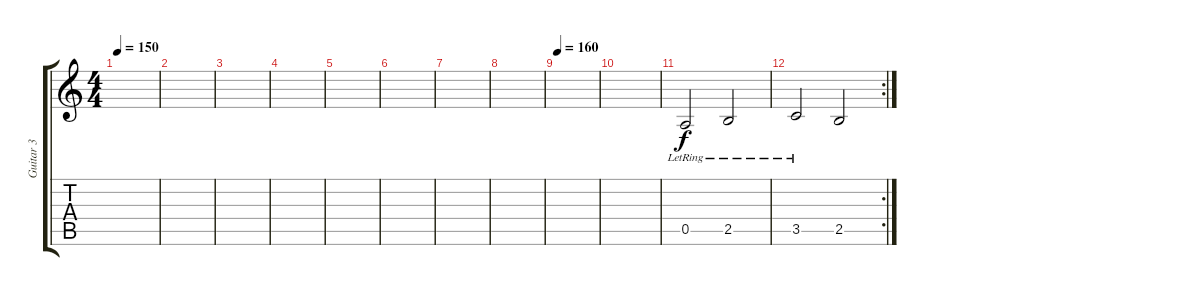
\track ("Guitar 3" "Guitar 3") {instrument distortionguitar}
\staff {score tabs}
\tuning (E4 B3 G3 D3 A2 E2) {hide}
\ts (4 4)
\tempo 150
\clef g2
\ks c
|
|
|
|
|
|
|
|
\tempo 160
|
|
0.5{lr}.2 2.5{lr}.2 |
\rc 2
3.5{lr}.2 2.5.2
